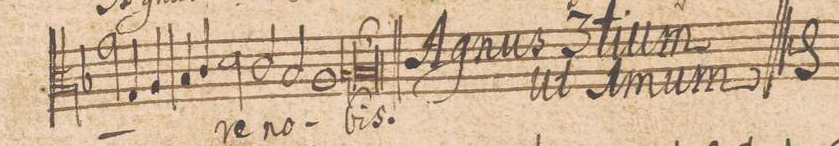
**kern	**text
*I"[Alto]	*
*clefC3	*
*k[b-]	*
*met(C|)	*
*M2/1	*
2g\	.
4G/	.
4A/	.
4B-/	.
4c/	.
2d\	-re
=44-	=44-
2c/	no-
2B-/	.
1A/	.
=45-	=45-
0Bn/;	-bis.
==	==
*-	*-
